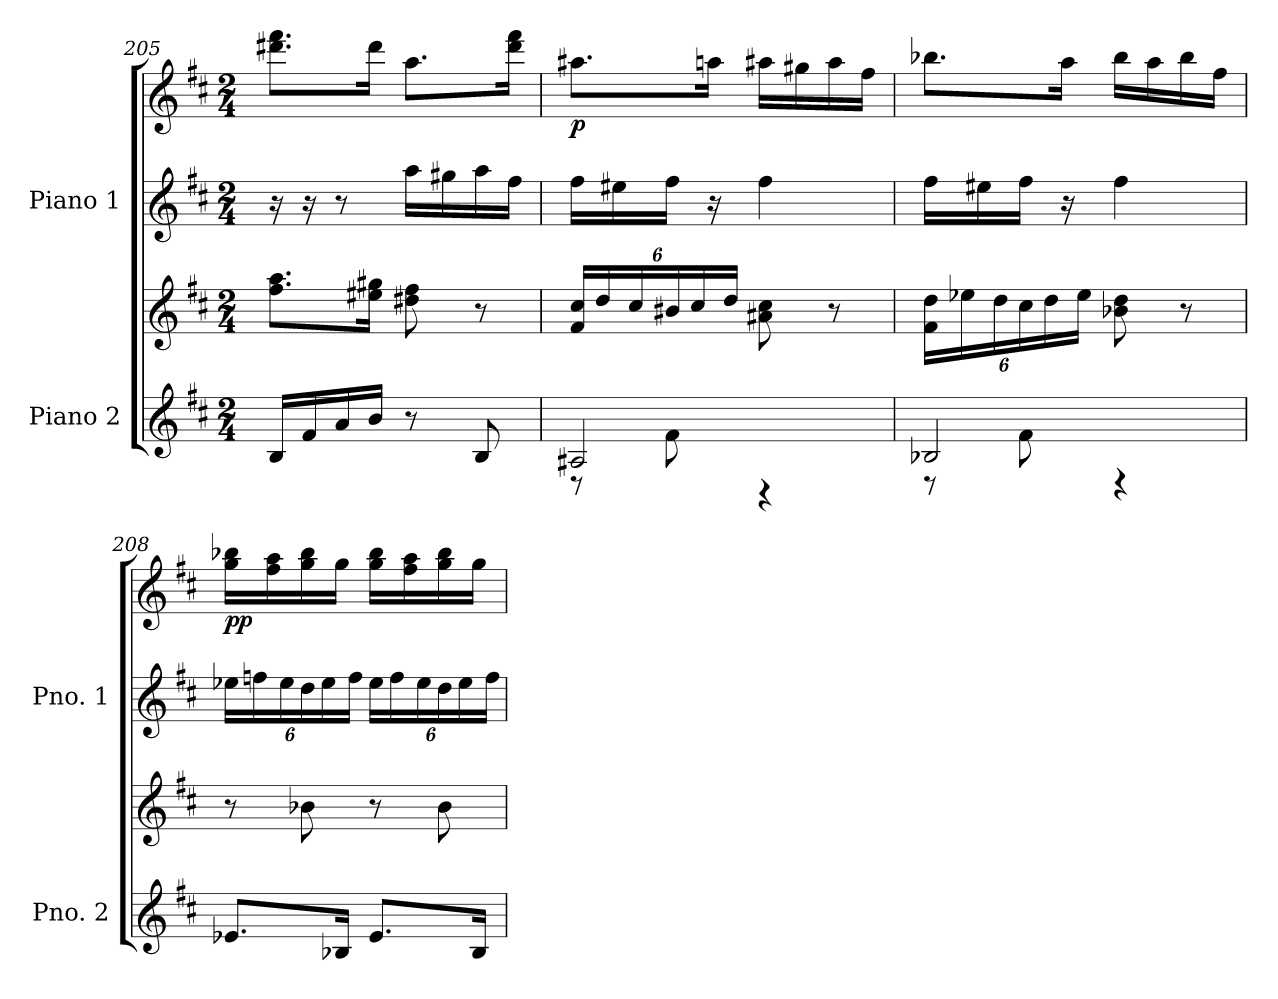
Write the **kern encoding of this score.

**kern	**kern	**kern	**kern	**dynam
*part2	*part2	*part1	*part1	*part1
*staff4	*staff3	*staff2	*staff1	*staff1/2
*I"Piano 2	*	*I"Piano 1	*	*
*I'Pno. 2	*	*I'Pno. 1	*	*
*clefG2	*clefG2	*clefG2	*clefG2	*
*k[f#c#]	*k[f#c#]	*k[f#c#]	*k[f#c#]	*
*M2/4	*M2/4	*M2/4	*M2/4	*
=205	=205	=205	=205	=205
16B/LL	8.ff#\ 8.aa\L	16r	8.ddd#X\ 8.fff#\L	.
16f#/	.	16r	.	.
16a/	.	8r	.	.
16b/JJ	16ee#X\ 16gg#X\Jk	.	16ddd#\Jk	.
8r	8dd#X\ 8ff#\	16aa\LL	8.aa\L	.
.	.	16gg#X\	.	.
8B/	8r	16aa\	.	.
.	.	16ff#\JJ	16ddd#\ 16fff#\Jk	.
=206	=206	=206	=206	=206
*^	*	*	*	*
*	*	*Xbrackettup	*	*	*
!	!	!	!	!	!LO:DY:b
2A#X/	8r	24f#/ 24cc#/LL	16ff#\LL	8.aa#X\L	p
.	.	24dd/	.	.	.
.	.	.	16ee#X\	.	.
.	.	24cc#/	.	.	.
.	8f#\	24b#X/	16ff#\JJ	.	.
.	.	24cc#/	.	.	.
.	.	.	16r	16aan\Jk	.
.	.	24dd/JJ	.	.	.
.	4r	8a#X\ 8cc#\	4ff#\	16aa#X\LL	.
.	.	.	.	16gg#X\	.
.	.	8r	.	16aa#\	.
.	.	.	.	16ff#\JJ	.
!!LO:LB:g=z
=207	=207	=207	=207	=207	=207
2B-X/	8r	24f#\ 24dd\LL	16ff#\LL	8.bb-X\L	.
.	.	24ee-X\	.	.	.
.	.	.	16ee#X\	.	.
.	.	24dd\	.	.	.
.	8f#\	24cc#\	16ff#\JJ	.	.
.	.	24dd\	.	.	.
.	.	.	16r	16aa\Jk	.
.	.	24ee-\JJ	.	.	.
.	4r	8b-X\ 8dd\	4ff#\	16bb-\LL	.
.	.	.	.	16aa\	.
.	.	8r	.	16bb-\	.
.	.	.	.	16ff#\JJ	.
*v	*v	*	*	*	*
=208	=208	=208	=208	=208
*	*	*Xbrackettup	*	*
!	!	!	!	!LO:DY:b
8.e-X/L	8r	24ee-X\LL	16gg\ 16bb-X\LL	pp
.	.	24ffn\	.	.
.	.	.	16ff#\ 16aa\	.
.	.	24ee-\	.	.
.	8b-X\	24dd\	16gg\ 16bb-\	.
.	.	24ee-\	.	.
16B-X/Jk	.	.	16gg\JJ	.
.	.	24ff\JJ	.	.
8.e-/L	8r	24ee-\LL	16gg\ 16bb-\LL	.
.	.	24ff\	.	.
.	.	.	16ff#\ 16aa\	.
.	.	24ee-\	.	.
.	8b-\	24dd\	16gg\ 16bb-\	.
.	.	24ee-\	.	.
16B-/Jk	.	.	16gg\JJ	.
.	.	24ff\JJ	.	.
=	=	=	=	=
*-	*-	*-	*-	*-
